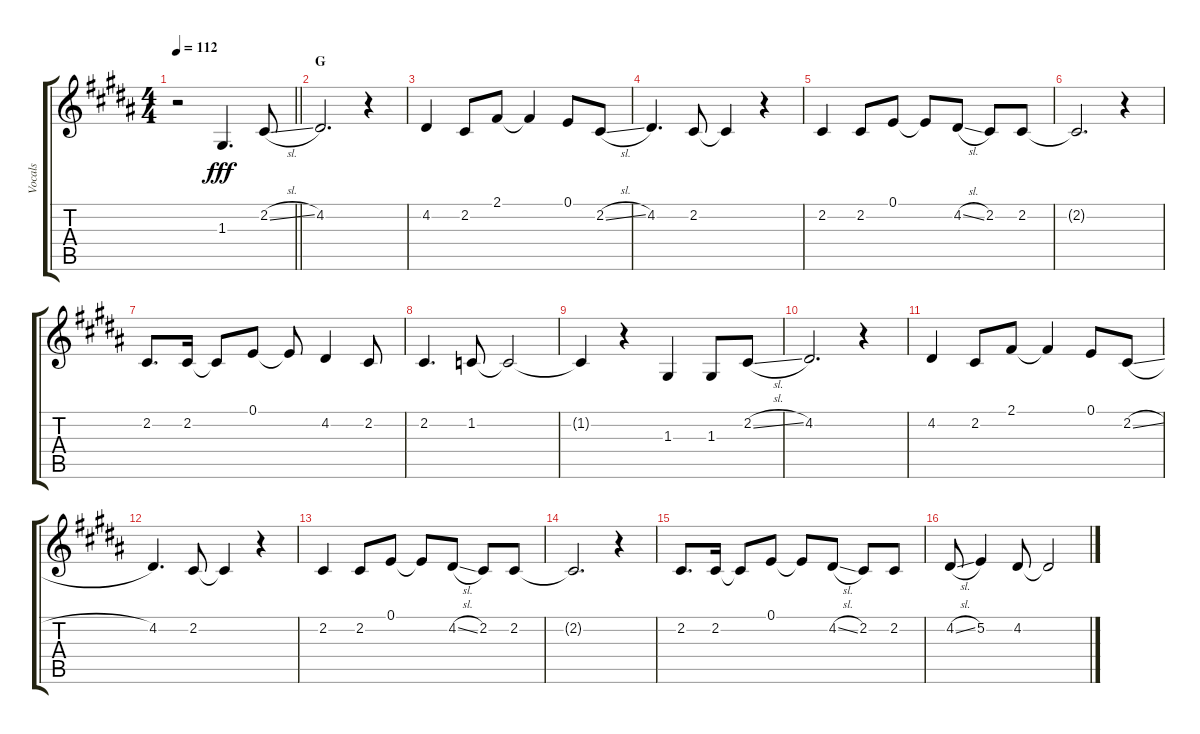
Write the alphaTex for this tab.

\track ("Vocals" "Vocals") {instrument voiceoohs}
\staff {score tabs}
\tuning (E4 B3 G3 D3 A2 E2) {hide}
\ts (4 4)
\tempo 112
\clef g2
\barLineRight lightlight
\ks b
r.2{dy fff} 1.3.4{d} 2.2{sl}.8 |
\section ("" "G")
4.2.2{d} r.4 |
4.2.4 2.2.8 2.1.8 2.1{t}.4 0.1.8 2.2{sl}.8 |
4.2.4{d} 2.2.8 2.2{t}.4 r.4 |
2.2.4 2.2.8 0.1.8 0.1{t}.8 4.2{sl}.8 2.2.8 2.2.8 |
2.2{t}.2{d} r.4 |
2.2.8{d} 2.2.16 2.2{t}.8 0.1.8 0.1{t}.8 4.2.4 2.2.8 |
2.2.4{d} 1.2.8 1.2{t}.2 |
1.2{t}.4 r.4 1.3.4 1.3.8 2.2{sl}.8 |
4.2.2{d} r.4 |
4.2.4 2.2.8 2.1.8 2.1{t}.4 0.1.8 2.2{sl}.8 |
4.2.4{d} 2.2.8 2.2{t}.4 r.4 |
2.2.4 2.2.8 0.1.8 0.1{t}.8 4.2{sl}.8 2.2.8 2.2.8 |
2.2{t}.2{d} r.4 |
2.2.8{d} 2.2.16 2.2{t}.8 0.1.8 0.1{t}.8 4.2{sl}.8 2.2.8 2.2.8 |
4.2{sl}.8 5.2.4 4.2.8 4.2{t}.2
